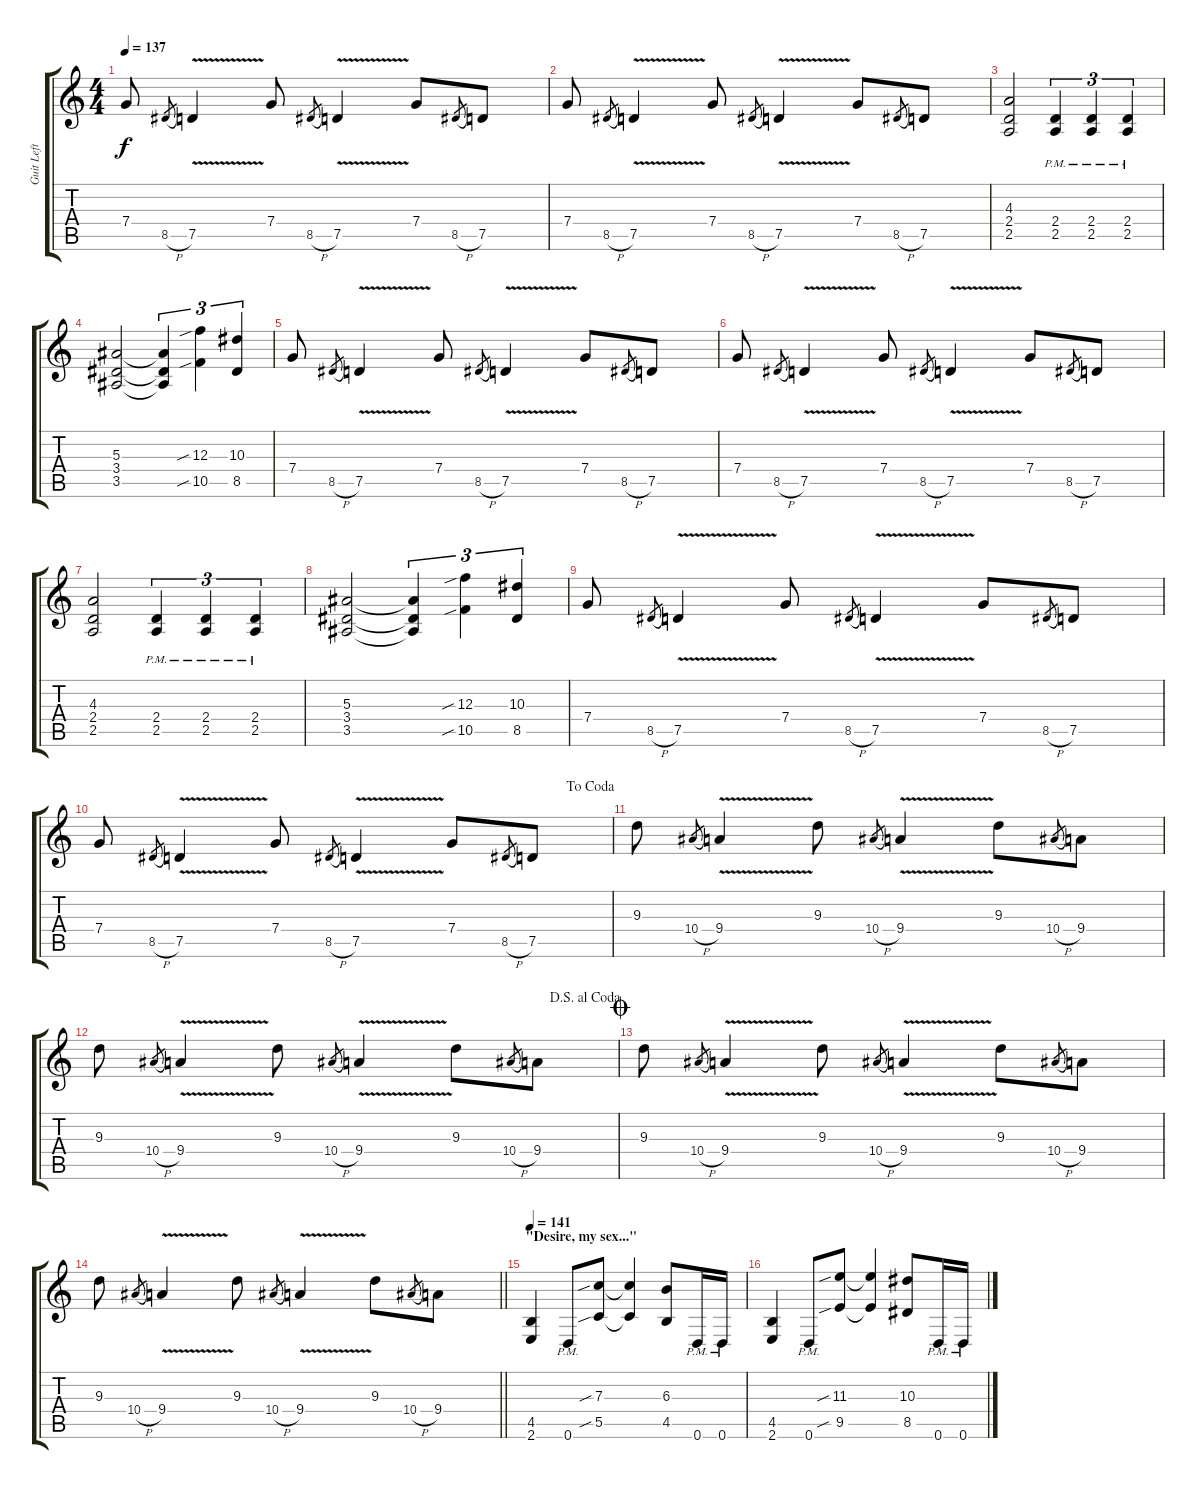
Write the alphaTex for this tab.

\track ("Guit Left" "Guit Left") {instrument distortionguitar}
\staff {score tabs}
\tuning (D4 A3 F3 C3 G2 D2) {hide}
\ts (4 4)
\tempo 137
\clef g2
\ks c
7.4.8{dy f} 8.5{h}.8{gr} 7.5{v}.4 7.4.8 8.5{h}.8{gr} 7.5{v}.4 7.4.8 8.5{h}.8{gr} 7.5.8 |
7.4.8 8.5{h}.8{gr} 7.5{v}.4 7.4.8 8.5{h}.8{gr} 7.5{v}.4 7.4.8 8.5{h}.8{gr} 7.5.8 |
(4.3 2.4 2.5).2 (2.4 2.5{pm}).4{tu (3 2)} (2.4 2.5{pm}).4{tu (3 2)} (2.4 2.5{pm}).4{tu (3 2)} |
(5.3 3.4 3.5).2 (5.3{t} 3.4{t} 3.5{t}).4{tu (3 2)} (12.3{sib} 10.5{sib}).4{tu (3 2)} (10.3 8.5).4{tu (3 2)} |
7.4.8 8.5{h}.8{gr} 7.5{v}.4 7.4.8 8.5{h}.8{gr} 7.5{v}.4 7.4.8 8.5{h}.8{gr} 7.5.8 |
7.4.8 8.5{h}.8{gr} 7.5{v}.4 7.4.8 8.5{h}.8{gr} 7.5{v}.4 7.4.8 8.5{h}.8{gr} 7.5.8 |
(4.3 2.4 2.5).2 (2.4 2.5{pm}).4{tu (3 2)} (2.4 2.5{pm}).4{tu (3 2)} (2.4 2.5{pm}).4{tu (3 2)} |
(5.3 3.4 3.5).2 (5.3{t} 3.4{t} 3.5{t}).4{tu (3 2)} (12.3{sib} 10.5{sib}).4{tu (3 2)} (10.3 8.5).4{tu (3 2)} |
7.4.8 8.5{h}.8{gr} 7.5{v}.4 7.4.8 8.5{h}.8{gr} 7.5{v}.4 7.4.8 8.5{h}.8{gr} 7.5.8 |
\jump dacoda
7.4.8 8.5{h}.8{gr} 7.5{v}.4 7.4.8 8.5{h}.8{gr} 7.5{v}.4 7.4.8 8.5{h}.8{gr} 7.5.8 |
9.3.8 10.4{h}.8{gr} 9.4{v}.4 9.3.8 10.4{h}.8{gr} 9.4{v}.4 9.3.8 10.4{h}.8{gr} 9.4.8 |
\jump dalsegnoalcoda
9.3.8 10.4{h}.8{gr} 9.4{v}.4 9.3.8 10.4{h}.8{gr} 9.4{v}.4 9.3.8 10.4{h}.8{gr} 9.4.8 |
\jump coda
9.3.8 10.4{h}.8{gr} 9.4{v}.4 9.3.8 10.4{h}.8{gr} 9.4{v}.4 9.3.8 10.4{h}.8{gr} 9.4.8 |
\barLineRight lightlight
9.3.8 10.4{h}.8{gr} 9.4{v}.4 9.3.8 10.4{h}.8{gr} 9.4{v}.4 9.3.8 10.4{h}.8{gr} 9.4.8 |
\section ("" "\"Desire, my sex...\"")
\tempo 141
(4.5 2.6).4 0.6{pm}.8 (7.3{sib} 5.5{sib}).8 (7.3{t} 5.5{t}).4 (6.3 4.5).8 0.6{pm}.16 0.6{pm}.16 |
(4.5 2.6).4 0.6{pm}.8 (11.3{sib} 9.5{sib}).8 (11.3{t} 9.5{t}).4 (10.3 8.5).8 0.6{pm}.16 0.6{pm}.16
